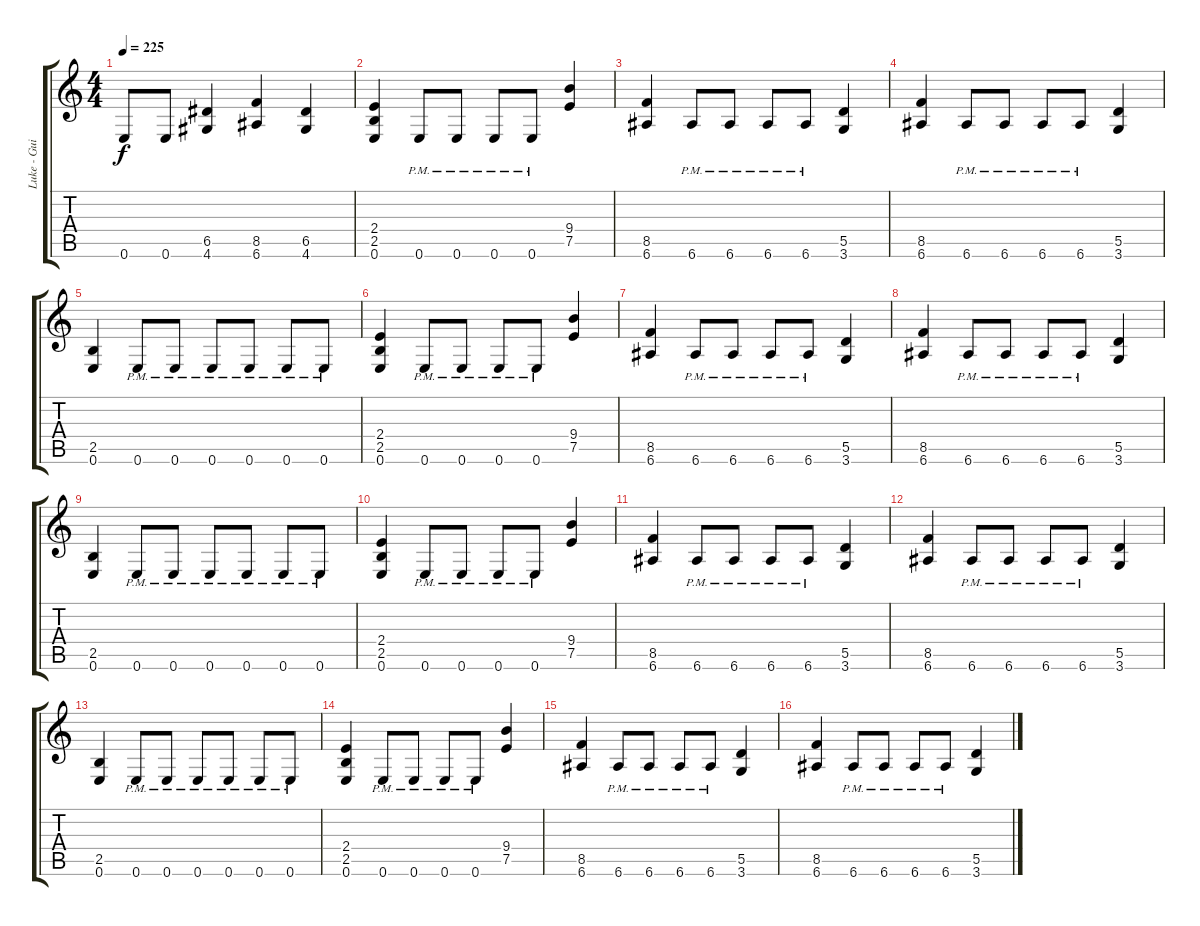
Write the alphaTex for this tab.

\track ("Luke - Guitar" "Luke - Gui") {instrument overdrivenguitar}
\staff {score tabs}
\tuning (E4 B3 G3 D3 A2 E2) {hide}
\ts (4 4)
\tempo 225
\clef g2
\ks c
0.6.8{dy f} 0.6.8 (6.5 4.6).4 (8.5 6.6).4 (6.5 4.6).4 |
(2.4 2.5 0.6).4 0.6{pm}.8 0.6{pm}.8 0.6{pm}.8 0.6{pm}.8 (9.4 7.5).4 |
(8.5 6.6).4 6.6{pm}.8 6.6{pm}.8 6.6{pm}.8 6.6{pm}.8 (5.5 3.6).4 |
(8.5 6.6).4 6.6{pm}.8 6.6{pm}.8 6.6{pm}.8 6.6{pm}.8 (5.5 3.6).4 |
(2.5 0.6).4 0.6{pm}.8 0.6{pm}.8 0.6{pm}.8 0.6{pm}.8 0.6{pm}.8 0.6{pm}.8 |
(2.4 2.5 0.6).4 0.6{pm}.8 0.6{pm}.8 0.6{pm}.8 0.6{pm}.8 (9.4 7.5).4 |
(8.5 6.6).4 6.6{pm}.8 6.6{pm}.8 6.6{pm}.8 6.6{pm}.8 (5.5 3.6).4 |
(8.5 6.6).4 6.6{pm}.8 6.6{pm}.8 6.6{pm}.8 6.6{pm}.8 (5.5 3.6).4 |
(2.5 0.6).4 0.6{pm}.8 0.6{pm}.8 0.6{pm}.8 0.6{pm}.8 0.6{pm}.8 0.6{pm}.8 |
(2.4 2.5 0.6).4 0.6{pm}.8 0.6{pm}.8 0.6{pm}.8 0.6{pm}.8 (9.4 7.5).4 |
(8.5 6.6).4 6.6{pm}.8 6.6{pm}.8 6.6{pm}.8 6.6{pm}.8 (5.5 3.6).4 |
(8.5 6.6).4 6.6{pm}.8 6.6{pm}.8 6.6{pm}.8 6.6{pm}.8 (5.5 3.6).4 |
(2.5 0.6).4 0.6{pm}.8 0.6{pm}.8 0.6{pm}.8 0.6{pm}.8 0.6{pm}.8 0.6{pm}.8 |
(2.4 2.5 0.6).4 0.6{pm}.8 0.6{pm}.8 0.6{pm}.8 0.6{pm}.8 (9.4 7.5).4 |
(8.5 6.6).4 6.6{pm}.8 6.6{pm}.8 6.6{pm}.8 6.6{pm}.8 (5.5 3.6).4 |
(8.5 6.6).4 6.6{pm}.8 6.6{pm}.8 6.6{pm}.8 6.6{pm}.8 (5.5 3.6).4
